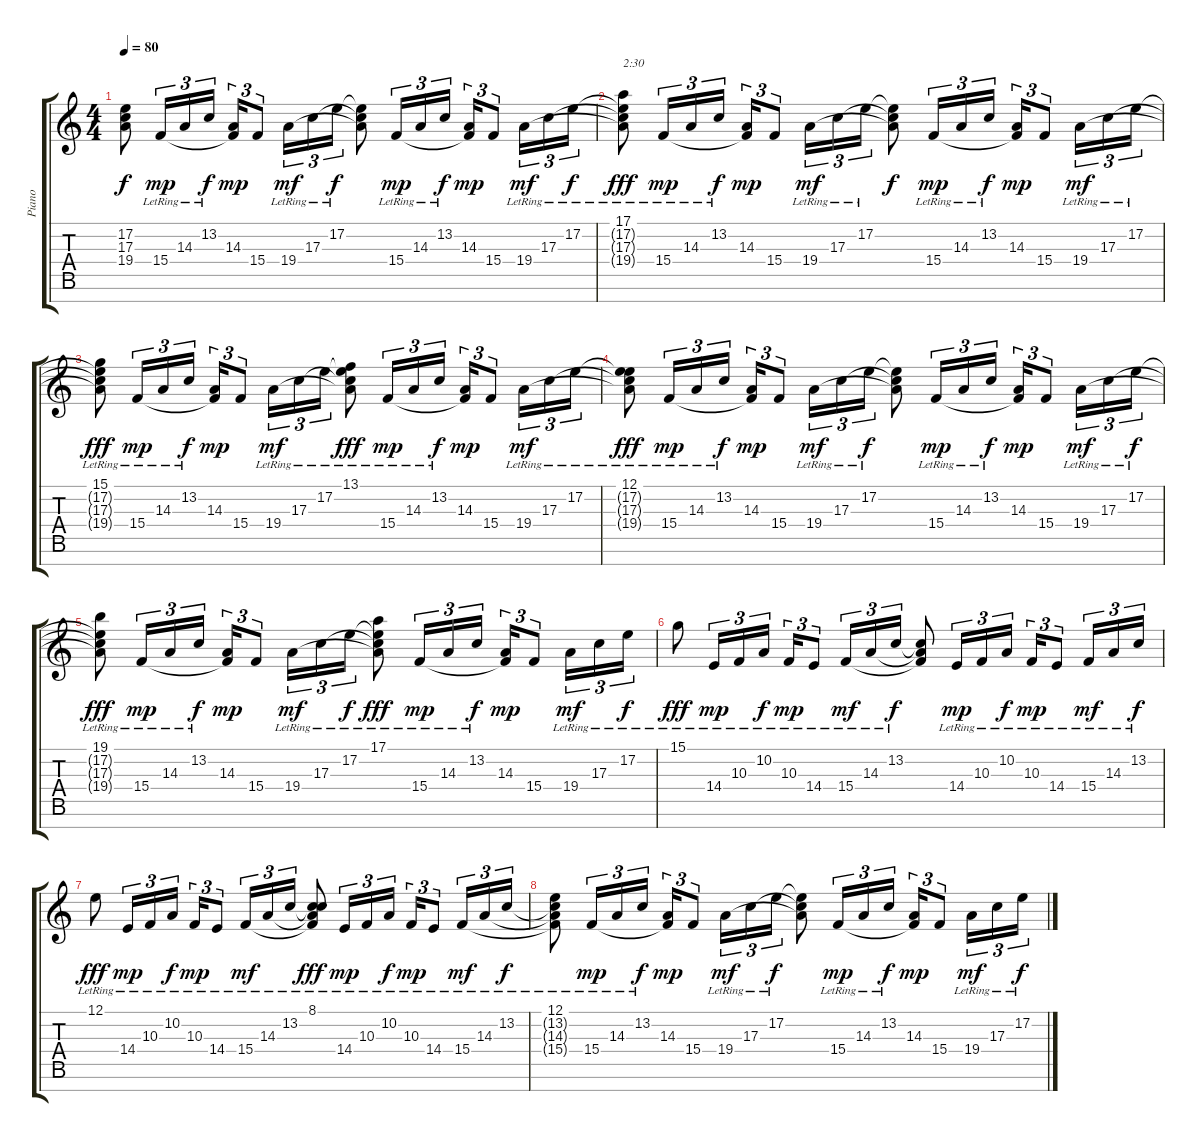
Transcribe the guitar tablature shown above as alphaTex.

\track ("Piano" "Piano") {instrument acousticgrandpiano}
\staff {score tabs}
\tuning (E4 B3 G3 D3 A2 E2 B1) {hide}
\ts (4 4)
\tempo 80
\clef g2
\ks c
(17.2{t} 17.3{t} 19.4{t}).8{dy f} 15.4{lr}.16{tu (3 2) dy mp} 14.3{lr}.16{tu (3 2)} 13.2{lr}.16{tu (3 2) dy f} (14.3 15.4{t}).16{tu (3 2) dy mp} 15.4.8{tu (3 2)} 19.4{lr}.16{tu (3 2) dy mf} 17.3{lr}.16{tu (3 2)} 17.2{lr}.16{tu (3 2) dy f} (17.2{t} 17.3{t} 19.4{t}).8 15.4{lr}.16{tu (3 2) dy mp} 14.3{lr}.16{tu (3 2)} 13.2{lr}.16{tu (3 2) dy f} (14.3 15.4{t}).16{tu (3 2) dy mp} 15.4.8{tu (3 2)} 19.4{lr}.16{tu (3 2) dy mf} 17.3{lr}.16{tu (3 2)} 17.2{lr}.16{tu (3 2) dy f} |
\section ("" "")
(17.1{lr} 17.2{t} 17.3{t} 19.4{t}).8{txt "2:30" dy fff} 15.4{lr}.16{tu (3 2) dy mp} 14.3{lr}.16{tu (3 2)} 13.2{lr}.16{tu (3 2) dy f} (14.3 15.4{t}).16{tu (3 2) dy mp} 15.4.8{tu (3 2)} 19.4{lr}.16{tu (3 2) dy mf} 17.3{lr}.16{tu (3 2)} 17.2{lr}.16{tu (3 2)} (17.2{t} 17.3{t} 19.4{t}).8{dy f} 15.4{lr}.16{tu (3 2) dy mp} 14.3{lr}.16{tu (3 2)} 13.2{lr}.16{tu (3 2) dy f} (14.3 15.4{t}).16{tu (3 2) dy mp} 15.4.8{tu (3 2)} 19.4{lr}.16{tu (3 2) dy mf} 17.3{lr}.16{tu (3 2)} 17.2{lr}.16{tu (3 2)} |
(15.1{lr} 17.2{t} 17.3{t} 19.4{t}).8{dy fff} 15.4{lr}.16{tu (3 2) dy mp} 14.3{lr}.16{tu (3 2)} 13.2{lr}.16{tu (3 2) dy f} (14.3 15.4{t}).16{tu (3 2) dy mp} 15.4.8{tu (3 2)} 19.4{lr}.16{tu (3 2) dy mf} 17.3{lr}.16{tu (3 2)} 17.2{lr}.16{tu (3 2)} (13.1{lr} 17.2{t} 17.3{t} 19.4{t}).8{dy fff} 15.4{lr}.16{tu (3 2) dy mp} 14.3{lr}.16{tu (3 2)} 13.2{lr}.16{tu (3 2) dy f} (14.3 15.4{t}).16{tu (3 2) dy mp} 15.4.8{tu (3 2)} 19.4{lr}.16{tu (3 2) dy mf} 17.3{lr}.16{tu (3 2)} 17.2{lr}.16{tu (3 2)} |
(12.1{lr} 17.2{t} 17.3{t} 19.4{t}).8{dy fff} 15.4{lr}.16{tu (3 2) dy mp} 14.3{lr}.16{tu (3 2)} 13.2{lr}.16{tu (3 2) dy f} (14.3 15.4{t}).16{tu (3 2) dy mp} 15.4.8{tu (3 2)} 19.4{lr}.16{tu (3 2) dy mf} 17.3{lr}.16{tu (3 2)} 17.2{lr}.16{tu (3 2) dy f} (17.2{t} 17.3{t} 19.4{t}).8 15.4{lr}.16{tu (3 2) dy mp} 14.3{lr}.16{tu (3 2)} 13.2{lr}.16{tu (3 2) dy f} (14.3 15.4{t}).16{tu (3 2) dy mp} 15.4.8{tu (3 2)} 19.4{lr}.16{tu (3 2) dy mf} 17.3{lr}.16{tu (3 2)} 17.2{lr}.16{tu (3 2) dy f} |
(19.1{lr} 17.2{t} 17.3{t} 19.4{t}).8{dy fff} 15.4{lr}.16{tu (3 2) dy mp} 14.3{lr}.16{tu (3 2)} 13.2{lr}.16{tu (3 2) dy f} (14.3 15.4{t}).16{tu (3 2) dy mp} 15.4.8{tu (3 2)} 19.4{lr}.16{tu (3 2) dy mf} 17.3{lr}.16{tu (3 2)} 17.2{lr}.16{tu (3 2) dy f} (17.1{lr} 17.2{t} 17.3{t} 19.4{t}).8{dy fff} 15.4{lr}.16{tu (3 2) dy mp} 14.3{lr}.16{tu (3 2)} 13.2{lr}.16{tu (3 2) dy f} (14.3 15.4{t}).16{tu (3 2) dy mp} 15.4.8{tu (3 2)} 19.4{lr}.16{tu (3 2) dy mf} 17.3{lr}.16{tu (3 2)} 17.2{lr}.16{tu (3 2) dy f} |
15.1{lr}.8{dy fff} 14.4{lr}.16{tu (3 2) dy mp} 10.3{lr}.16{tu (3 2)} 10.2{lr}.16{tu (3 2) dy f} 10.3{lr}.16{tu (3 2) dy mp} 14.4{lr}.8{tu (3 2)} 15.4{lr}.16{tu (3 2) dy mf} 14.3{lr}.16{tu (3 2)} 13.2{lr}.16{tu (3 2) dy f} (13.2{t} 14.3{t} 15.4{t}).8 14.4{lr}.16{tu (3 2) dy mp} 10.3{lr}.16{tu (3 2)} 10.2{lr}.16{tu (3 2) dy f} 10.3{lr}.16{tu (3 2) dy mp} 14.4{lr}.8{tu (3 2)} 15.4{lr}.16{tu (3 2) dy mf} 14.3{lr}.16{tu (3 2)} 13.2{lr}.16{tu (3 2) dy f} |
12.1{lr}.8{dy fff} 14.4{lr}.16{tu (3 2) dy mp} 10.3{lr}.16{tu (3 2)} 10.2{lr}.16{tu (3 2) dy f} 10.3{lr}.16{tu (3 2) dy mp} 14.4{lr}.8{tu (3 2)} 15.4{lr}.16{tu (3 2) dy mf} 14.3{lr}.16{tu (3 2)} 13.2{lr}.16{tu (3 2)} (8.1{lr} 13.2{t} 14.3{t} 15.4{t}).8{dy fff} 14.4{lr}.16{tu (3 2) dy mp} 10.3{lr}.16{tu (3 2)} 10.2{lr}.16{tu (3 2) dy f} 10.3{lr}.16{tu (3 2) dy mp} 14.4{lr}.8{tu (3 2)} 15.4{lr}.16{tu (3 2) dy mf} 14.3{lr}.16{tu (3 2)} 13.2{lr}.16{tu (3 2) dy f} |
(12.1{lr} 13.2{t} 14.3{t} 15.4{t}).8 15.4{lr}.16{tu (3 2) dy mp} 14.3{lr}.16{tu (3 2)} 13.2{lr}.16{tu (3 2) dy f} (14.3 15.4{t}).16{tu (3 2) dy mp} 15.4.8{tu (3 2)} 19.4{lr}.16{tu (3 2) dy mf} 17.3{lr}.16{tu (3 2)} 17.2{lr}.16{tu (3 2) dy f} (17.2{t} 17.3{t} 19.4{t}).8 15.4{lr}.16{tu (3 2) dy mp} 14.3{lr}.16{tu (3 2)} 13.2{lr}.16{tu (3 2) dy f} (14.3 15.4{t}).16{tu (3 2) dy mp} 15.4.8{tu (3 2)} 19.4{lr}.16{tu (3 2) dy mf} 17.3{lr}.16{tu (3 2)} 17.2{lr}.16{tu (3 2) dy f}
